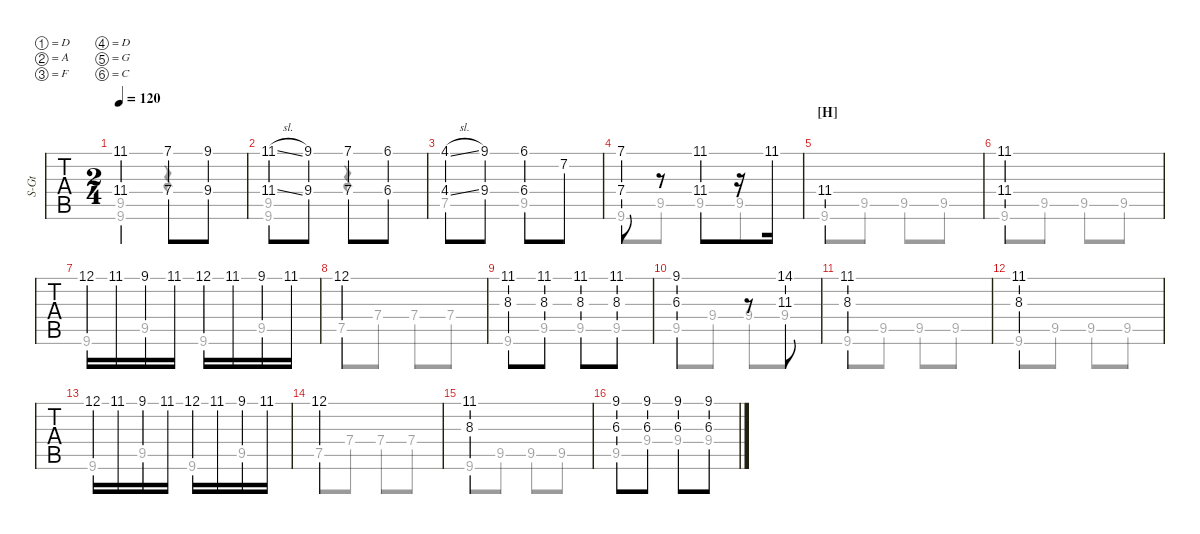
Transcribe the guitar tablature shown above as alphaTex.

\defaultSystemsLayout 4
\hideDynamics
\bracketExtendMode groupsimilarinstruments
\otherSystemsTrackNameOrientation horizontal
\track ("Steel Guitar" "S-Gt") {instrument acousticguitarsteel}
\staff {tabs}
\tuning (D4 A3 F3 D3 G2 C2)
\voice
\ts (2 4)
\tempo 120
\clef g2
\ks a
(11.1{lf 4 acc #} 11.4{lf 3 acc #}).4{dy mf beam Up} (7.1{st lf 4 acc forcenatural} 7.4{st lf 3 acc forcenatural}).8{beam Up} (9.1{st lf 4 acc forcenatural} 9.4{st lf 3 acc forcenatural}).8{beam Up} |
(11.1{sl lf 4 acc #} 11.4{sl lf 3 acc #}).8{beam Up} (9.1{st lf 4 acc forcenatural} 9.4{st lf 3 acc forcenatural}).8{beam Up} (7.1{st lf 4 acc forcenatural} 7.4{st lf 3 acc forcenatural}).8{beam Up} (6.1{st lf 4 acc #} 6.4{st lf 3 acc #}).8{beam Up} |
(4.1{sl lf 4 acc #} 4.4{sl lf 3 acc #}).8{beam Up} (9.1{st lf 4 acc forcenatural} 9.4{lf 3 acc forcenatural}).8{beam Up} (6.1{lf 4 acc #} 6.4{lf 3 acc #}).8{beam Up} 7.2{st lf 5 acc forcenatural}.8{beam Up} |
(7.1{lf 4 acc forcenatural} 7.4{lf 3 acc forcenatural}).8{beam Up} r.8{beam Up} (11.1{lf 4 acc #} 11.4{lf 3 acc #}).8{beam Up} r.16{beam Up} 11.1{lf 4 acc #}.16{beam Up} |
\section ("H" "")
11.4{lf 3 acc #}.2{beam Up} |
(11.1{lf 4 acc #} 11.4{lf 3 acc #}).2{beam Up} |
12.1{lf 4 acc forcenatural}.16{beam Up} 11.1{lf 3 acc #}.16{beam Up} 9.1{lf 2 acc forcenatural}.16{beam Up} 11.1{lf 3 acc #}.16{beam Up} 12.1{lf 4 acc forcenatural}.16{beam Up} 11.1{lf 3 acc #}.16{beam Up} 9.1{lf 2 acc forcenatural}.16{beam Up} 11.1{lf 3 acc #}.16{beam Up} |
12.1{lf 4 acc forcenatural}.2{beam Up} |
(11.1{st lf 5 acc #} 8.3{st lf 2 acc #}).8{beam Up} (11.1{st lf 5 acc #} 8.3{st lf 2 acc #}).8{beam Up} (11.1{st lf 5 acc #} 8.3{st lf 2 acc #}).8{beam Up} (11.1{st lf 5 acc #} 8.3{st lf 2 acc #}).8{beam Up} |
(9.1{lf 5 acc forcenatural} 6.3{lf 2 acc forcenatural}).4{beam Up} r.8{beam Up} (14.1{st lf 5 acc forcenatural} 11.3{st lf 2 acc forcenatural}).8{beam Up} |
(11.1{lf 5 acc #} 8.3{lf 2 acc #}).2{beam Up} |
(11.1{lf 5 acc #} 8.3{lf 2 acc #}).2{beam Up} |
12.1{lf 4 acc forcenatural}.16{beam Up} 11.1{lf 3 acc #}.16{beam Up} 9.1{lf 2 acc forcenatural}.16{beam Up} 11.1{lf 3 acc #}.16{beam Up} 12.1{lf 4 acc forcenatural}.16{beam Up} 11.1{lf 3 acc #}.16{beam Up} 9.1{lf 2 acc forcenatural}.16{beam Up} 11.1{lf 3 acc #}.16{beam Up} |
12.1{lf 4 acc forcenatural}.2{beam Up} |
(11.1{lf 5 acc #} 8.3{lf 2 acc #}).2{beam Up} |
(9.1{st lf 5 acc forcenatural} 6.3{st lf 2 acc forcenatural}).8{beam Up} (9.1{st lf 5 acc forcenatural} 6.3{st lf 2 acc forcenatural}).8{beam Up} (9.1{st lf 5 acc forcenatural} 6.3{st lf 2 acc forcenatural}).8{beam Up} (9.1{st lf 5 acc forcenatural} 6.3{st lf 2 acc forcenatural}).8{beam Up}
\voice
\clef g2
\ottava regular
\simile none
\ks a
(9.6{acc forcenatural} 9.5{acc forcenatural}).4{dy mf beam Down} r.4{beam Down} |
(9.6{acc forcenatural} 9.5{acc forcenatural}).4{beam Down} r.4{beam Down} |
7.5{acc forcenatural}.4{beam Down} 9.5{acc forcenatural}.4{beam Down} |
9.6{st acc forcenatural}.8{beam Down} 9.5{st acc forcenatural}.8{beam Down} 9.5{st acc forcenatural}.8{beam Down} 9.5{st acc forcenatural}.8{beam Down} |
9.6{st acc forcenatural}.8{beam Down} 9.5{st acc forcenatural}.8{beam Down} 9.5{st acc forcenatural}.8{beam Down} 9.5{st acc forcenatural}.8{beam Down} |
9.6{st acc forcenatural}.8{beam Down} 9.5{st acc forcenatural}.8{beam Down} 9.5{st acc forcenatural}.8{beam Down} 9.5{st acc forcenatural}.8{beam Down} |
9.6{st acc forcenatural}.8{beam Down} 9.5{st acc forcenatural}.8{beam Down} 9.6{st acc forcenatural}.8{beam Down} 9.5{st acc forcenatural}.8{beam Down} |
7.5{st acc forcenatural}.8{beam Down} 7.4{st acc forcenatural}.8{beam Down} 7.4{st acc forcenatural}.8{beam Down} 7.4{st acc forcenatural}.8{beam Down} |
9.6{st acc forcenatural}.8{beam Down} 9.5{st acc forcenatural}.8{beam Down} 9.5{st acc forcenatural}.8{beam Down} 9.5{st acc forcenatural}.8{beam Down} |
9.5{st acc forcenatural}.8{beam Down} 9.4{st acc forcenatural}.8{beam Down} 9.4{st acc forcenatural}.8{beam Down} 9.4{st acc forcenatural}.8{beam Down} |
9.6{st acc forcenatural}.8{beam Down} 9.5{st acc forcenatural}.8{beam Down} 9.5{st acc forcenatural}.8{beam Down} 9.5{st acc forcenatural}.8{beam Down} |
9.6{st acc forcenatural}.8{beam Down} 9.5{st acc forcenatural}.8{beam Down} 9.5{st acc forcenatural}.8{beam Down} 9.5{st acc forcenatural}.8{beam Down} |
9.6{st acc forcenatural}.8{beam Down} 9.5{st acc forcenatural}.8{beam Down} 9.6{st acc forcenatural}.8{beam Down} 9.5{st acc forcenatural}.8{beam Down} |
7.5{st acc forcenatural}.8{beam Down} 7.4{st acc forcenatural}.8{beam Down} 7.4{st acc forcenatural}.8{beam Down} 7.4{st acc forcenatural}.8{beam Down} |
9.6{st acc forcenatural}.8{beam Down} 9.5{st acc forcenatural}.8{beam Down} 9.5{st acc forcenatural}.8{beam Down} 9.5{st acc forcenatural}.8{beam Down} |
9.5{st acc forcenatural}.8{beam Down} 9.4{st acc forcenatural}.8{beam Down} 9.4{st acc forcenatural}.8{beam Down} 9.4{st acc forcenatural}.8{beam Down}
